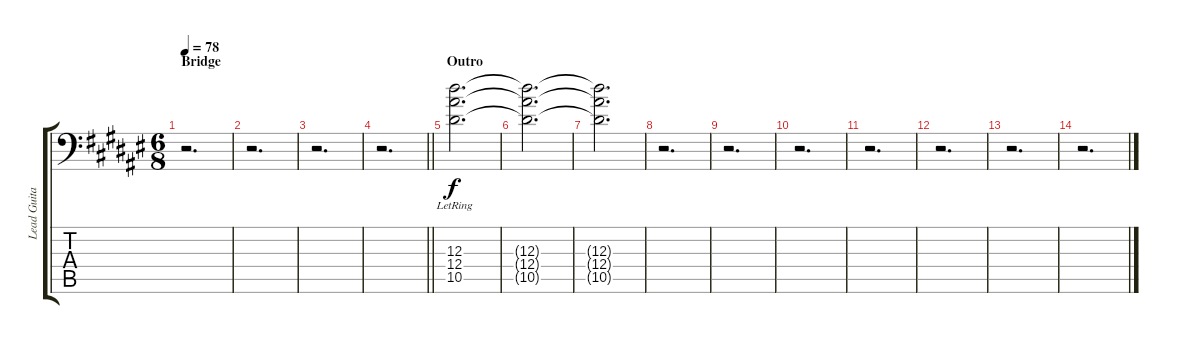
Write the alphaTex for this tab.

\track ("Lead Guitar (Clean)" "Lead Guita") {instrument electricguitarclean}
\staff {score tabs}
\tuning (C4 G3 Eb3 Bb2 F2 Bb1) {hide}
\ts (6 8)
\section ("" "Bridge")
\tempo 78
\clef f4
\ks d#minor
r.2{d dy f} |
r.2{d} |
r.2{d} |
\barLineRight lightlight
r.2{d} |
\section ("" "Outro")
(12.3{lr} 12.4{lr} 10.5).2{d volume 0 instrument distortionguitar} |
(12.3{t} 12.4{t} 10.5{t}).2{d} |
(12.3{t} 12.4{t} 10.5{t}).2{d} |
r.2{d} |
r.2{d} |
r.2{d} |
r.2{d} |
r.2{d} |
r.2{d} |
r.2{d}
